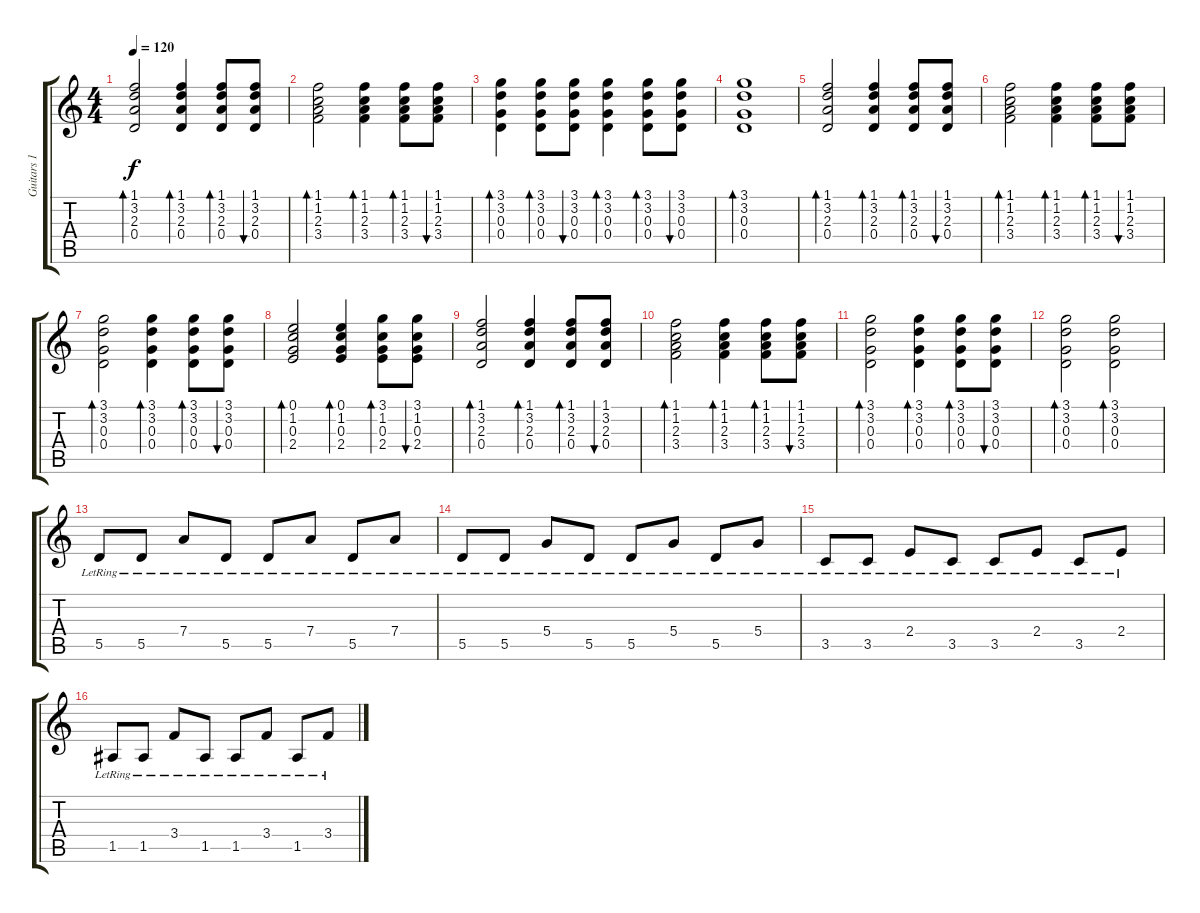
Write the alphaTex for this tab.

\track ("Guitars 1" "Guitars 1") {instrument electricguitarjazz}
\staff {score tabs}
\tuning (E4 B3 G3 D3 A2 E2) {hide}
\ts (4 4)
\tempo 120
\clef g2
\ks c
(1.1 3.2 2.3 0.4).2{bd 60 dy f instrument acousticguitarsteel} (1.1 3.2 2.3 0.4).4{bd 60} (1.1 3.2 2.3 0.4).8{bd 60} (1.1 3.2 2.3 0.4).8{bu 60} |
(1.1 1.2 2.3 3.4).2{bd 60 instrument acousticguitarsteel} (1.1 1.2 2.3 3.4).4{bd 60} (1.1 1.2 2.3 3.4).8{bd 60} (1.1 1.2 2.3 3.4).8{bu 60} |
(3.1 3.2 0.3 0.4).4{bd 60} (3.1 3.2 0.3 0.4).8{bd 60} (3.1 3.2 0.3 0.4).8{bu 60} (3.1 3.2 0.3 0.4).4{bd 60} (3.1 3.2 0.3 0.4).8{bd 60} (3.1 3.2 0.3 0.4).8{bu 60} |
(3.1 3.2 0.3 0.4).1{bd 60} |
(1.1 3.2 2.3 0.4).2{bd 60 instrument acousticguitarsteel} (1.1 3.2 2.3 0.4).4{bd 60} (1.1 3.2 2.3 0.4).8{bd 60} (1.1 3.2 2.3 0.4).8{bu 60} |
(1.1 1.2 2.3 3.4).2{bd 60 instrument acousticguitarsteel} (1.1 1.2 2.3 3.4).4{bd 60} (1.1 1.2 2.3 3.4).8{bd 60} (1.1 1.2 2.3 3.4).8{bu 60} |
(3.1 3.2 0.3 0.4).2{bd 60 instrument acousticguitarsteel} (3.1 3.2 0.3 0.4).4{bd 60} (3.1 3.2 0.3 0.4).8{bd 60} (3.1 3.2 0.3 0.4).8{bu 60} |
(0.1 1.2 0.3 2.4).2{bd 60 instrument acousticguitarsteel} (0.1 1.2 0.3 2.4).4{bd 60} (3.1 1.2 0.3 2.4).8{bd 60} (3.1 1.2 0.3 2.4).8{bu 60} |
(1.1 3.2 2.3 0.4).2{bd 60 instrument acousticguitarsteel} (1.1 3.2 2.3 0.4).4{bd 60} (1.1 3.2 2.3 0.4).8{bd 60} (1.1 3.2 2.3 0.4).8{bu 60} |
(1.1 1.2 2.3 3.4).2{bd 60 instrument acousticguitarsteel} (1.1 1.2 2.3 3.4).4{bd 60} (1.1 1.2 2.3 3.4).8{bd 60} (1.1 1.2 2.3 3.4).8{bu 60} |
(3.1 3.2 0.3 0.4).2{bd 60 instrument acousticguitarsteel} (3.1 3.2 0.3 0.4).4{bd 60} (3.1 3.2 0.3 0.4).8{bd 60} (3.1 3.2 0.3 0.4).8{bu 60} |
(3.1 3.2 0.3 0.4).2{bd 60 instrument acousticguitarsteel} (3.1 3.2 0.3 0.4).2{bd 60} |
5.5{lr}.8{volume 16 instrument electricguitarjazz} 5.5{lr}.8 7.4{lr}.8 5.5{lr}.8 5.5{lr}.8 7.4{lr}.8 5.5{lr}.8 7.4{lr}.8 |
5.5{lr}.8 5.5{lr}.8 5.4{lr}.8 5.5{lr}.8 5.5{lr}.8 5.4{lr}.8 5.5{lr}.8 5.4{lr}.8 |
3.5{lr}.8 3.5{lr}.8 2.4{lr}.8 3.5{lr}.8 3.5{lr}.8 2.4{lr}.8 3.5{lr}.8 2.4{lr}.8 |
1.5{lr}.8 1.5{lr}.8 3.4{lr}.8 1.5{lr}.8 1.5{lr}.8 3.4{lr}.8 1.5{lr}.8 3.4{lr}.8
